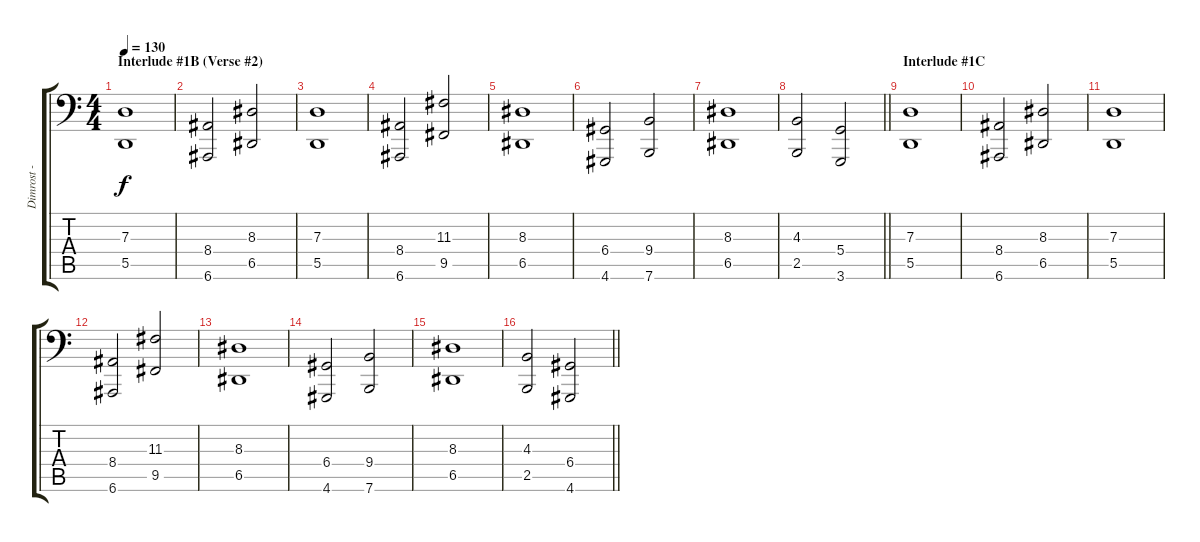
\track ("Dimrost - Bass Strings" "Dimrost - ") {instrument stringensemble1}
\staff {score tabs}
\tuning (E3 B2 G2 D2 A1 E1) {hide}
\ts (4 4)
\section ("" "Interlude #1B (Verse #2)")
\tempo 130
\clef f4
\ks c
(7.3 5.5).1{dy f} |
(8.4 6.6).2 (8.3 6.5).2 |
(7.3 5.5).1 |
(8.4 6.6).2 (11.3 9.5).2 |
(8.3 6.5).1 |
(6.4 4.6).2 (9.4 7.6).2 |
(8.3 6.5).1 |
\barLineRight lightlight
(4.3 2.5).2 (5.4 3.6).2 |
\section ("" "Interlude #1C")
(7.3 5.5).1 |
(8.4 6.6).2 (8.3 6.5).2 |
(7.3 5.5).1 |
(8.4 6.6).2 (11.3 9.5).2 |
(8.3 6.5).1 |
(6.4 4.6).2 (9.4 7.6).2 |
(8.3 6.5).1 |
\barLineRight lightlight
(4.3 2.5).2 (6.4 4.6).2
